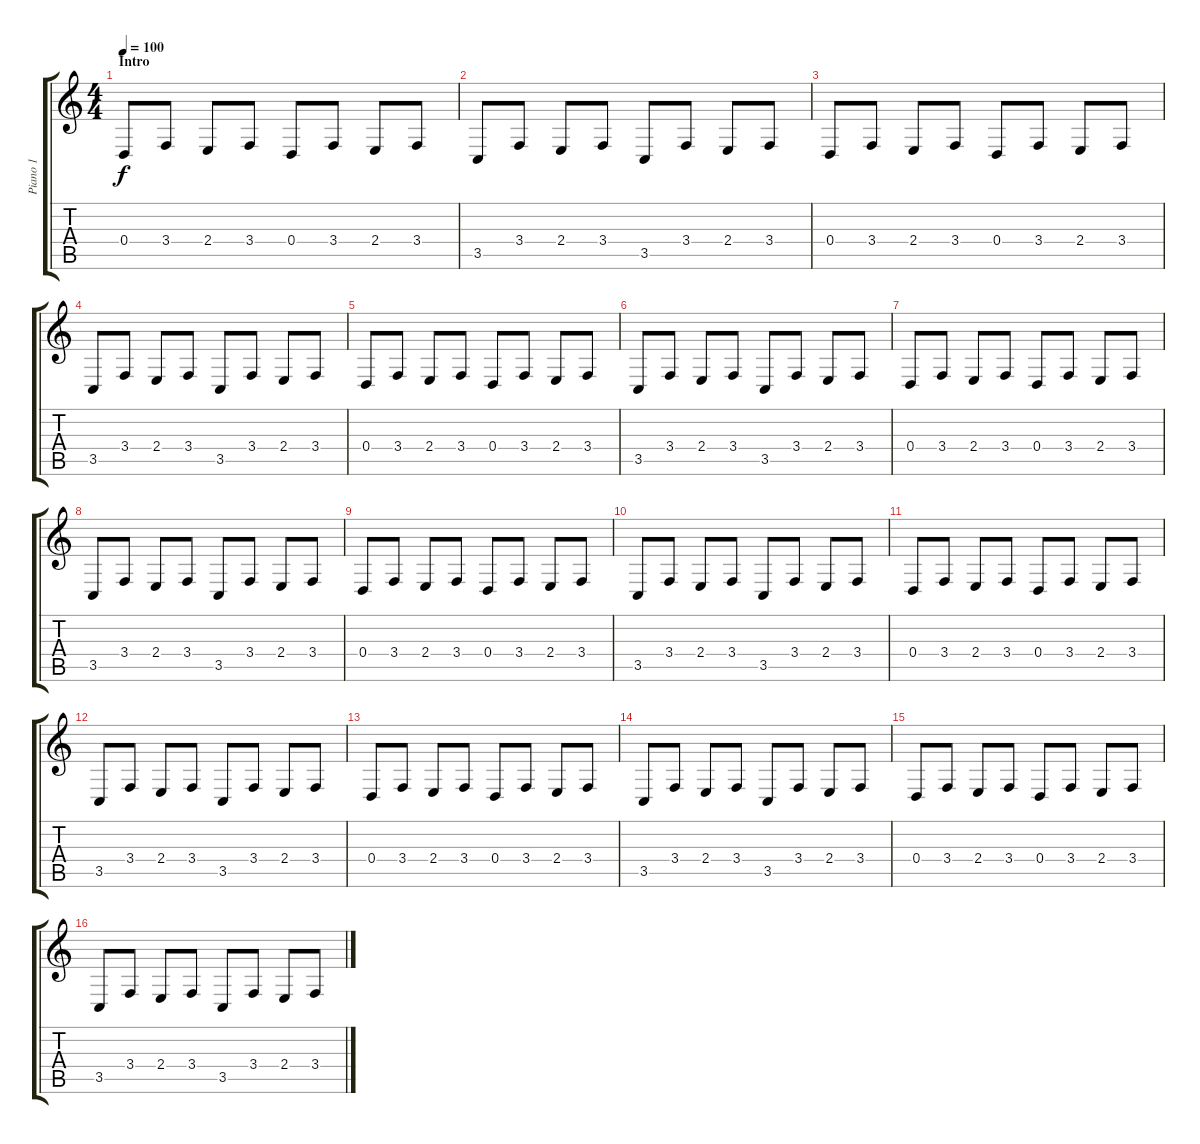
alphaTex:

\track ("Piano 1" "Piano 1") {instrument acousticgrandpiano}
\staff {score tabs}
\tuning (E4 B3 G3 D3 A2 E2) {hide}
\ts (4 4)
\section ("" "Intro")
\tempo 100
\clef g2
\ks c
0.4.8{dy f instrument acousticgrandpiano} 3.4.8 2.4.8 3.4.8 0.4.8 3.4.8 2.4.8 3.4.8 |
3.5.8 3.4.8 2.4.8 3.4.8 3.5.8 3.4.8 2.4.8 3.4.8 |
0.4.8 3.4.8 2.4.8 3.4.8 0.4.8 3.4.8 2.4.8 3.4.8 |
3.5.8 3.4.8 2.4.8 3.4.8 3.5.8 3.4.8 2.4.8 3.4.8 |
0.4.8 3.4.8 2.4.8 3.4.8 0.4.8 3.4.8 2.4.8 3.4.8 |
3.5.8 3.4.8 2.4.8 3.4.8 3.5.8 3.4.8 2.4.8 3.4.8 |
0.4.8 3.4.8 2.4.8 3.4.8 0.4.8 3.4.8 2.4.8 3.4.8 |
3.5.8 3.4.8 2.4.8 3.4.8 3.5.8 3.4.8 2.4.8 3.4.8 |
0.4.8 3.4.8 2.4.8 3.4.8 0.4.8 3.4.8 2.4.8 3.4.8 |
3.5.8 3.4.8 2.4.8 3.4.8 3.5.8 3.4.8 2.4.8 3.4.8 |
0.4.8 3.4.8 2.4.8 3.4.8 0.4.8 3.4.8 2.4.8 3.4.8 |
3.5.8 3.4.8 2.4.8 3.4.8 3.5.8 3.4.8 2.4.8 3.4.8 |
0.4.8 3.4.8 2.4.8 3.4.8 0.4.8 3.4.8 2.4.8 3.4.8 |
3.5.8 3.4.8 2.4.8 3.4.8 3.5.8 3.4.8 2.4.8 3.4.8 |
0.4.8 3.4.8 2.4.8 3.4.8 0.4.8 3.4.8 2.4.8 3.4.8 |
3.5.8 3.4.8 2.4.8 3.4.8 3.5.8 3.4.8 2.4.8 3.4.8
